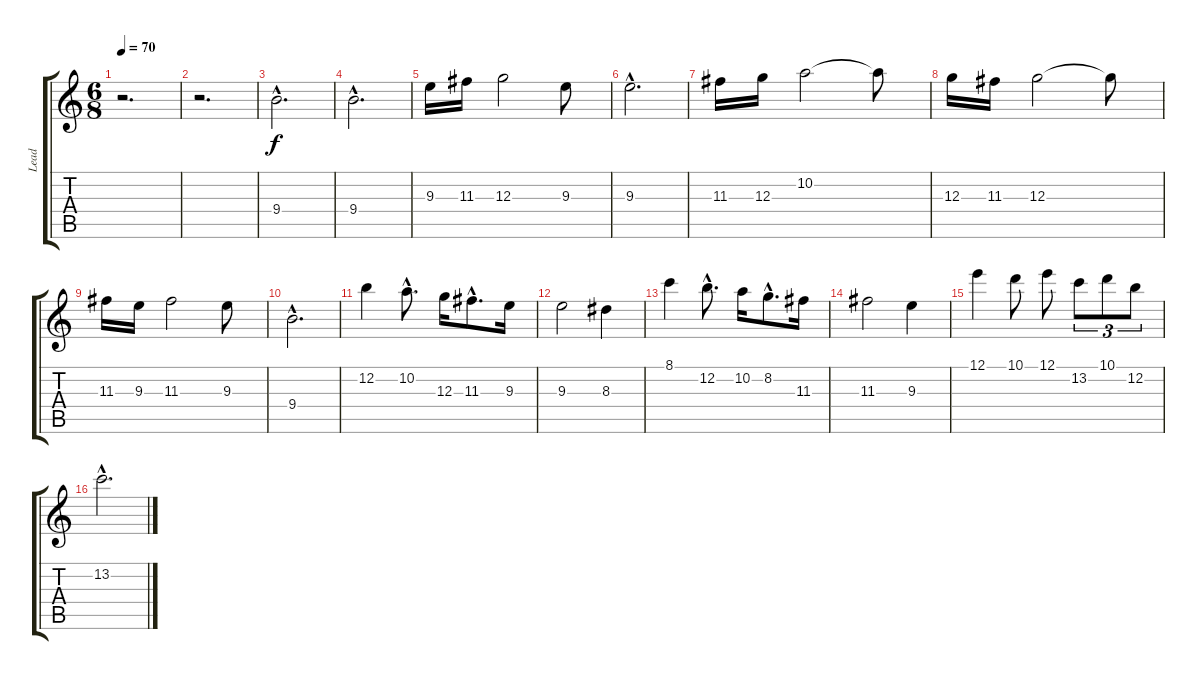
\track ("Lead " "Lead ") {instrument overdrivenguitar}
\staff {score tabs}
\tuning (E4 B3 G3 D3 A2 E2) {hide}
\ts (6 8)
\tempo 70
\clef g2
\ks c
r.2{d dy f instrument overdrivenguitar} |
r.2{d} |
9.4{hac}.2{d} |
9.4{hac}.2{d} |
9.3.16 11.3.16 12.3.2 9.3.8 |
9.3{hac}.2{d} |
11.3.16 12.3.16 10.2.2 10.2{t}.8 |
12.3.16 11.3.16 12.3.2 12.3{t}.8 |
11.3.16 9.3.16 11.3.2 9.3.8 |
9.4{hac}.2{d} |
12.2.4 10.2{hac}.8{d} 12.3.16 11.3{hac}.8{d} 9.3.16 |
9.3.2 8.3.4 |
8.1.4 12.2{hac}.8{d} 10.2.16 8.2{hac}.8{d} 11.3.16 |
11.3.2 9.3.4 |
12.1.4 10.1.8 12.1.8 13.2.8{tu (3 2)} 10.1.8{tu (3 2)} 12.2.8{tu (3 2)} |
13.2{hac}.2{d}
